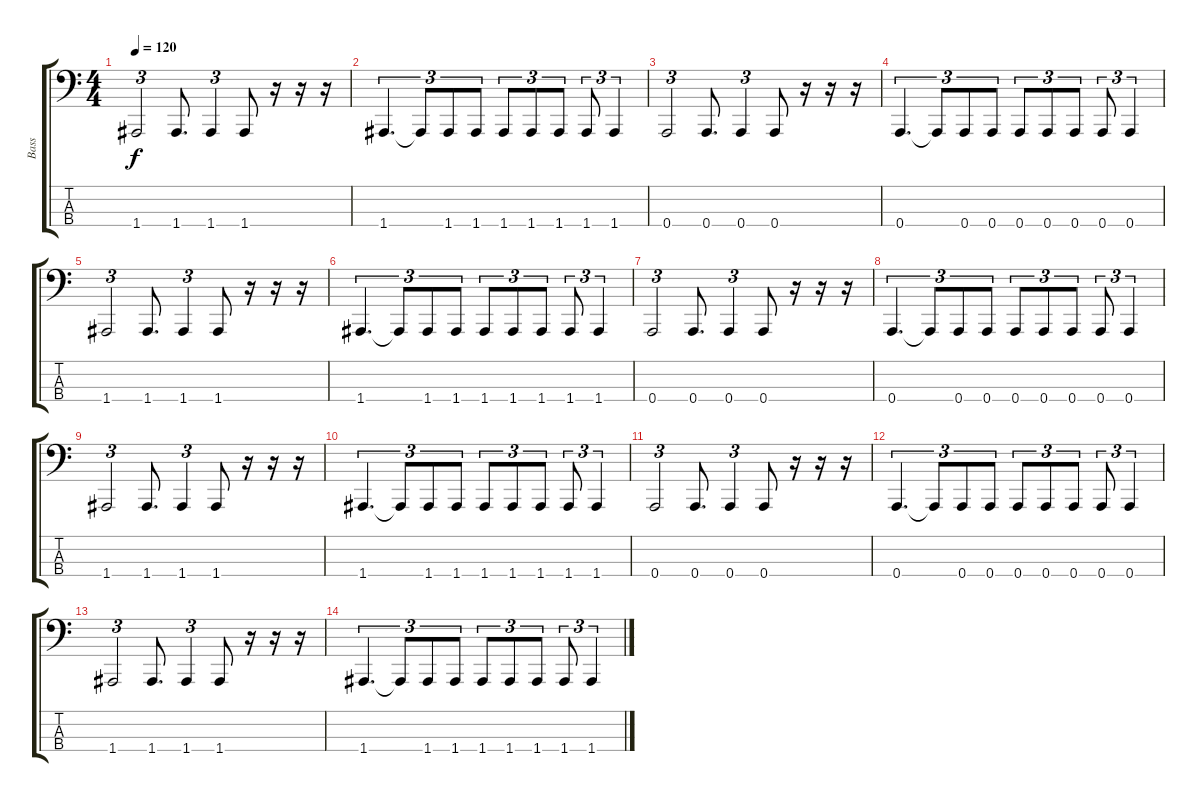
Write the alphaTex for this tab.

\track ("Bass" "Bass") {instrument electricbasspick}
\staff {score tabs}
\tuning (D2 A1 E1 A0) {hide}
\ts (4 4)
\tempo 120
\clef f4
\ks c
1.4.2{tu (3 2) dy f} 1.4.8{d} 1.4.4{tu (3 2)} 1.4.8 r.16 r.16 r.16 |
1.4.4{d tu (3 2)} 1.4{t}.8{tu (3 2)} 1.4.8{tu (3 2)} 1.4.8{tu (3 2)} 1.4.8{tu (3 2)} 1.4.8{tu (3 2)} 1.4.8{tu (3 2)} 1.4.8{tu (3 2)} 1.4.4{tu (3 2)} |
0.4.2{tu (3 2)} 0.4.8{d} 0.4.4{tu (3 2)} 0.4.8 r.16 r.16 r.16 |
0.4.4{d tu (3 2)} 0.4{t}.8{tu (3 2)} 0.4.8{tu (3 2)} 0.4.8{tu (3 2)} 0.4.8{tu (3 2)} 0.4.8{tu (3 2)} 0.4.8{tu (3 2)} 0.4.8{tu (3 2)} 0.4.4{tu (3 2)} |
1.4.2{tu (3 2)} 1.4.8{d} 1.4.4{tu (3 2)} 1.4.8 r.16 r.16 r.16 |
1.4.4{d tu (3 2)} 1.4{t}.8{tu (3 2)} 1.4.8{tu (3 2)} 1.4.8{tu (3 2)} 1.4.8{tu (3 2)} 1.4.8{tu (3 2)} 1.4.8{tu (3 2)} 1.4.8{tu (3 2)} 1.4.4{tu (3 2)} |
0.4.2{tu (3 2)} 0.4.8{d} 0.4.4{tu (3 2)} 0.4.8 r.16 r.16 r.16 |
0.4.4{d tu (3 2)} 0.4{t}.8{tu (3 2)} 0.4.8{tu (3 2)} 0.4.8{tu (3 2)} 0.4.8{tu (3 2)} 0.4.8{tu (3 2)} 0.4.8{tu (3 2)} 0.4.8{tu (3 2)} 0.4.4{tu (3 2)} |
1.4.2{tu (3 2)} 1.4.8{d} 1.4.4{tu (3 2)} 1.4.8 r.16 r.16 r.16 |
1.4.4{d tu (3 2)} 1.4{t}.8{tu (3 2)} 1.4.8{tu (3 2)} 1.4.8{tu (3 2)} 1.4.8{tu (3 2)} 1.4.8{tu (3 2)} 1.4.8{tu (3 2)} 1.4.8{tu (3 2)} 1.4.4{tu (3 2)} |
0.4.2{tu (3 2)} 0.4.8{d} 0.4.4{tu (3 2)} 0.4.8 r.16 r.16 r.16 |
0.4.4{d tu (3 2)} 0.4{t}.8{tu (3 2)} 0.4.8{tu (3 2)} 0.4.8{tu (3 2)} 0.4.8{tu (3 2)} 0.4.8{tu (3 2)} 0.4.8{tu (3 2)} 0.4.8{tu (3 2)} 0.4.4{tu (3 2)} |
1.4.2{tu (3 2)} 1.4.8{d} 1.4.4{tu (3 2)} 1.4.8 r.16 r.16 r.16 |
1.4.4{d tu (3 2)} 1.4{t}.8{tu (3 2)} 1.4.8{tu (3 2)} 1.4.8{tu (3 2)} 1.4.8{tu (3 2)} 1.4.8{tu (3 2)} 1.4.8{tu (3 2)} 1.4.8{tu (3 2)} 1.4.4{tu (3 2)}
